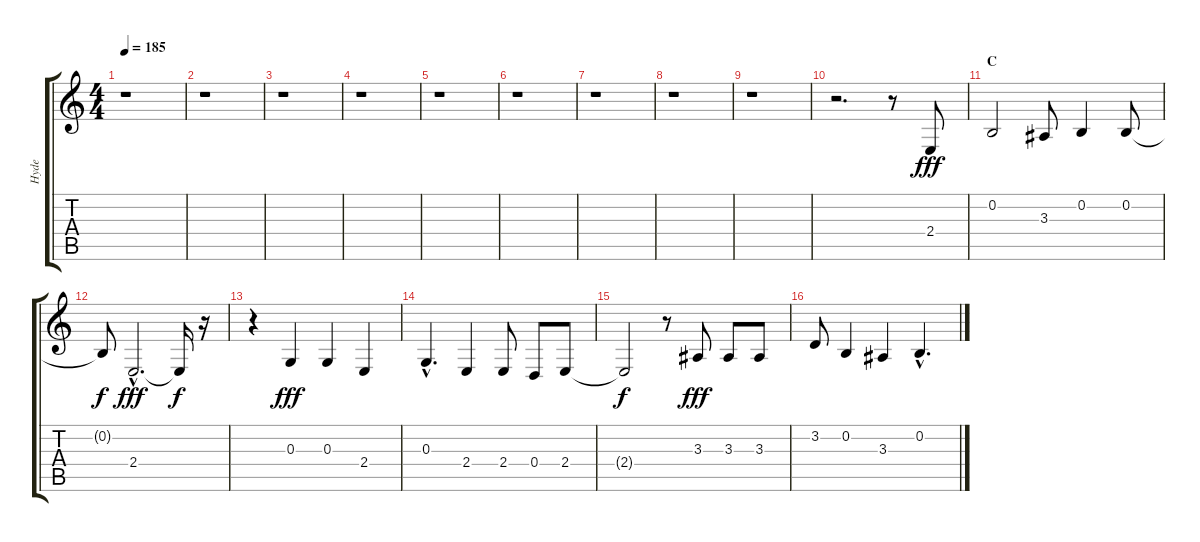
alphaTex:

\track ("Hyde" "Hyde") {instrument flute}
\staff {score tabs}
\tuning (E4 B3 G3 D3 A2 E2) {hide}
\ts (4 4)
\tempo 185
\clef g2
\ks c
r.1{dy fff} |
r.1 |
r.1 |
r.1 |
r.1 |
r.1 |
r.1 |
r.1 |
r.1 |
r.2{d} r.8 2.4.8 |
\section ("" "C")
0.2.2 3.3.8 0.2.4 0.2.8 |
0.2{t}.8{dy f} 2.4{hac}.2{d dy fff} 2.4{t}.16{dy f} r.16 |
r.4 0.3.4{dy fff} 0.3.4 2.4.4 |
0.3{hac}.4{d} 2.4.4 2.4.8 0.4.8 2.4.8 |
2.4{t}.2{dy f} r.8 3.3.8{dy fff} 3.3.8 3.3.8 |
3.2.8 0.2.4 3.3.4 0.2{hac}.4{d}
